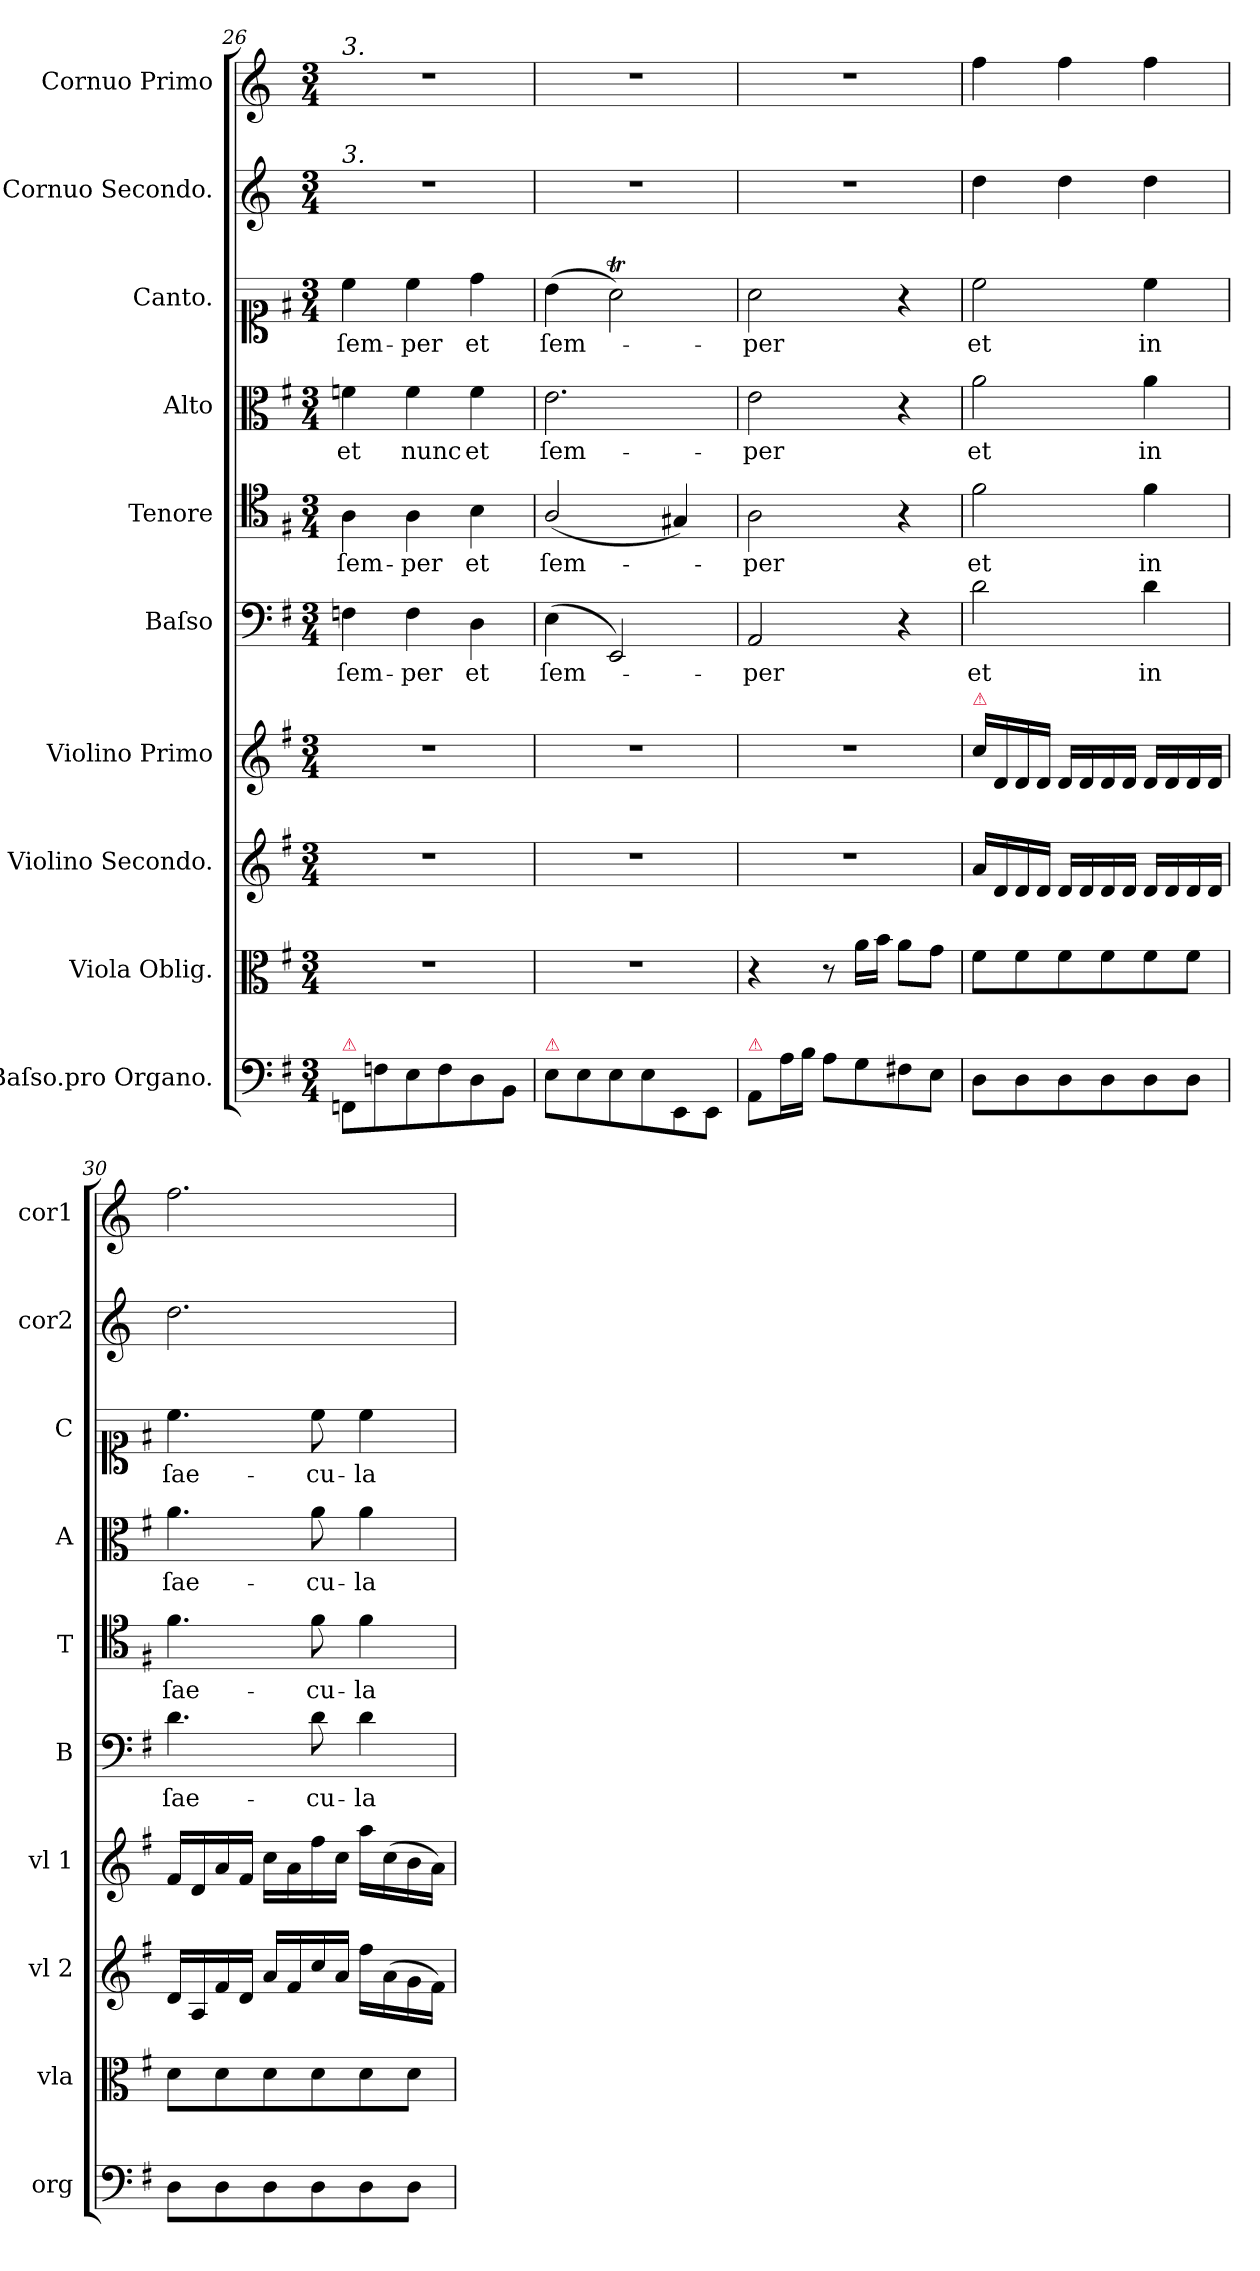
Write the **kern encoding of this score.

**kern	**kern	**kern	**kern	**kern	**text	**kern	**text	**kern	**text	**kern	**text	**kern	**kern
*part10	*part9	*part8	*part7	*part6	*part6	*part5	*part5	*part4	*part4	*part3	*part3	*part2	*part1
*staff10	*staff9	*staff8	*staff7	*staff6	*staff6	*staff5	*staff5	*staff4	*staff4	*staff3	*staff3	*staff2	*staff1
*I"Baſso.pro Organo.	*I"Viola Oblig.	*I"Violino Secondo.	*I"Violino Primo	*I"Baſso	*	*I"Tenore	*	*I"Alto	*	*I"Canto.	*	*I"Cornuo Secondo.	*I"Cornuo Primo
*I'org	*I'vla	*I'vl 2	*I'vl 1	*I'B	*	*I'T	*	*I'A	*	*I'C	*	*I'cor2	*I'cor1
*clefF4	*clefC3	*clefG2	*clefG2	*clefF4	*	*clefC4	*	*clefC3	*	*clefC1	*	*clefG2	*clefG2
*	*	*	*	*	*	*	*	*	*	*	*	*ITrd3c5	*ITrd3c5
*k[f#]	*k[f#]	*k[f#]	*k[f#]	*k[f#]	*	*k[f#]	*	*k[f#]	*	*k[f#]	*	*k[f#]	*k[f#]
*G:	*G:	*G:	*G:	*G:	*	*G:	*	*G:	*	*G:	*	*G:	*G:
*M3/4	*M3/4	*M3/4	*M3/4	*M3/4	*	*M3/4	*	*M3/4	*	*M3/4	*	*M3/4	*M3/4
=26	=26	=26	=26	=26	=26	=26	=26	=26	=26	=26	=26	=26	=26
!	!	!	!	!	!	!	!	!	!	!	!	!	!LO:TX:a:i:t=3.
!	!	!	!	!	!	!	!	!	!	!	!	!LO:TX:a:i:t=3.	!
!LO:TX:a:color=crimson:t=⚠	!	!	!	!	!	!	!	!	!	!	!	!	!
!	!	!	!	!	!	!	!	!	!LO:LY:i	!	!	!	!
8FFn/L	2.r	2.r	2.r	4Fn\	ſem-	4A\	ſem-	4fn\	et	4cc\	ſem-	2.r	2.r
8Fn\	.	.	.	.	.	.	.	.	.	.	.	.	.
!	!	!	!	!	!	!	!	!	!LO:LY:i	!	!	!	!
8E\	.	.	.	4F\	-per	4A\	-per	4f\	nunc	4cc\	-per	.	.
8F\	.	.	.	.	.	.	.	.	.	.	.	.	.
!	!	!	!	!	!	!	!	!	!LO:LY:i	!	!	!	!
8D\	.	.	.	4D\	et	4B\	et	4f\	et	4dd\	et	.	.
8BB\J	.	.	.	.	.	.	.	.	.	.	.	.	.
=27	=27	=27	=27	=27	=27	=27	=27	=27	=27	=27	=27	=27	=27
!LO:TX:a:color=crimson:t=⚠	!	!	!	!	!	!	!	!	!	!	!	!	!
8E\L	2.r	2.r	2.r	(4E\	ſem-	(2A/	ſem-	2.e\	ſem-	(4b\	ſem-	2.r	2.r
8E\	.	.	.	.	.	.	.	.	.	.	.	.	.
8E\	.	.	.	2EE/)	.	.	.	.	.	2aT\)	.	.	.
8E\	.	.	.	.	.	.	.	.	.	.	.	.	.
8EE/	.	.	.	.	.	4G#X/)	.	.	.	.	.	.	.
8EE/J	.	.	.	.	.	.	.	.	.	.	.	.	.
=28	=28	=28	=28	=28	=28	=28	=28	=28	=28	=28	=28	=28	=28
!LO:TX:a:color=crimson:t=⚠	!	!	!	!	!	!	!	!	!	!	!	!	!
8AA/L	4r	2.r	2.r	2AA/	-per	2A\	-per	2e\	-per	2a\	-per	2.r	2.r
16A\L	.	.	.	.	.	.	.	.	.	.	.	.	.
16B\JJ	.	.	.	.	.	.	.	.	.	.	.	.	.
8A\L	8r	.	.	.	.	.	.	.	.	.	.	.	.
8G\	16a\LL	.	.	.	.	.	.	.	.	.	.	.	.
.	16b\JJ	.	.	.	.	.	.	.	.	.	.	.	.
8F#X\	8a\L	.	.	4r	.	4r	.	4r	.	4r	.	.	.
8E\J	8g\J	.	.	.	.	.	.	.	.	.	.	.	.
=29	=29	=29	=29	=29	=29	=29	=29	=29	=29	=29	=29	=29	=29
!	!	!	!LO:TX:a:color=crimson:t=⚠	!	!	!	!	!	!	!	!	!	!
8D\L	8f#\L	16a/LL	16cc\LL	2d\	et	2f#\	et	2a\	et	2cc\	et	4a\	4cc\
.	.	16d/	16d/	.	.	.	.	.	.	.	.	.	.
8D\	8f#\	16d/	16d/	.	.	.	.	.	.	.	.	.	.
.	.	16d/JJ	16d/JJ	.	.	.	.	.	.	.	.	.	.
8D\	8f#\	16d/LL	16d/LL	.	.	.	.	.	.	.	.	4a\	4cc\
.	.	16d/	16d/	.	.	.	.	.	.	.	.	.	.
8D\	8f#\	16d/	16d/	.	.	.	.	.	.	.	.	.	.
.	.	16d/JJ	16d/JJ	.	.	.	.	.	.	.	.	.	.
8D\	8f#\	16d/LL	16d/LL	4d\	in	4f#\	in	4a\	in	4cc\	in	4a\	4cc\
.	.	16d/	16d/	.	.	.	.	.	.	.	.	.	.
8D\J	8f#\J	16d/	16d/	.	.	.	.	.	.	.	.	.	.
.	.	16d/JJ	16d/JJ	.	.	.	.	.	.	.	.	.	.
=30	=30	=30	=30	=30	=30	=30	=30	=30	=30	=30	=30	=30	=30
8D\L	8d\L	16d/LL	16f#/LL	4.d\	ſae-	4.f#\	ſae-	4.a\	ſae-	4.cc\	ſae-	2.a\	2.cc\
.	.	16A/	16d/	.	.	.	.	.	.	.	.	.	.
8D\	8d\	16f#/	16a/	.	.	.	.	.	.	.	.	.	.
.	.	16d/JJ	16f#/JJ	.	.	.	.	.	.	.	.	.	.
8D\	8d\	16a/LL	16cc\LL	.	.	.	.	.	.	.	.	.	.
.	.	16f#/	16a\	.	.	.	.	.	.	.	.	.	.
8D\	8d\	16cc/	16ff#\	8d\	-cu-	8f#\	-cu-	8a\	-cu-	8cc\	-cu-	.	.
.	.	16a/JJ	16cc\JJ	.	.	.	.	.	.	.	.	.	.
8D\	8d\	16ff#\LL	16aa\LL	4d\	-la	4f#\	-la	4a\	-la	4cc\	-la	.	.
.	.	(16a\	(16cc\	.	.	.	.	.	.	.	.	.	.
8D\J	8d\J	16g\	16b\	.	.	.	.	.	.	.	.	.	.
.	.	16f#\JJ)	16a\JJ)	.	.	.	.	.	.	.	.	.	.
=	=	=	=	=	=	=	=	=	=	=	=	=	=
*-	*-	*-	*-	*-	*-	*-	*-	*-	*-	*-	*-	*-	*-
